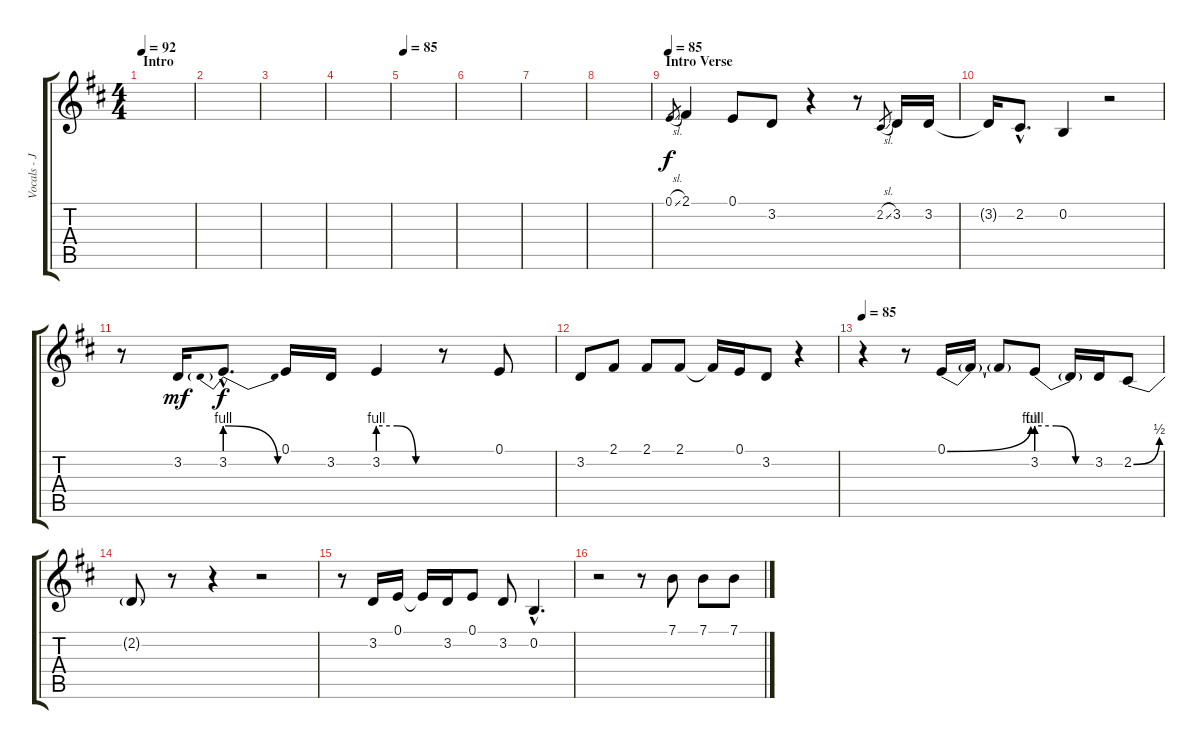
\track ("Vocals - Jon Oliva" "Vocals - J") {instrument synthvoice}
\staff {score tabs}
\tuning (E4 B3 G3 D3 A2 E2) {hide}
\ts (4 4)
\section ("" "Intro")
\tempo 92
\tempo 85
\tempo 92
\clef g2
\ks d
|
|
|
|
\tempo 85
|
|
|
|
\section ("" "Intro Verse")
\tempo 85
0.1{sl}.8{gr} 2.1.4 0.1.8 3.2.8 r.4 r.8 2.2{sl}.8{gr} 3.2.16 3.2.16 |
3.2{t}.16 2.2{hac}.8{d} 0.2.4 r.2 |
r.8 3.2.16{dy mf} 3.2{be (prebendrelease 0 4 60 0) hac}.8{d dy f} 0.1.16 3.2.16 3.2{be (custom 0 4 20 4 40 0 60 0)}.4 r.8 0.1.8 |
3.2.8 2.1.8 2.1.8 2.1.8 2.1{t}.16 0.1.16 3.2.8 r.4 |
\tempo 85
r.4 r.8 0.1{be (bend 0 0 60 4)}.16 0.1{t}.16 0.1{t}.8 3.2{be (custom 0 4 20 4 40 0 60 0)}.8 3.2{t}.16 3.2.16 2.2{be (bend 0 0 60 2)}.8 |
2.2{t}.8 r.8 r.4 r.2 |
r.8 3.2.16 0.1.16 0.1{t}.16 3.2.16 0.1.8 3.2.8 0.2{hac}.4{d} |
r.2 r.8 7.1.8 7.1.8 7.1.8
